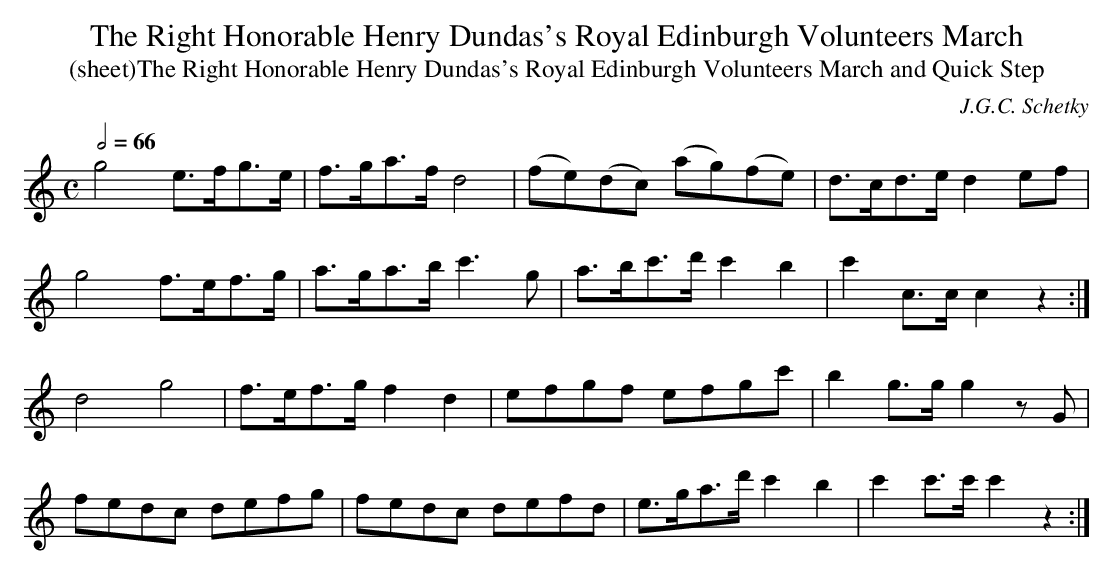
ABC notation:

X:1
T:The Right Honorable Henry Dundas's Royal Edinburgh Volunteers March
T:(sheet)The Right Honorable Henry Dundas's Royal Edinburgh Volunteers March and Quick Step
C:J.G.C. Schetky
M:C
L:1/8
Q:1/2=66
K:C
g4   e>fg>e|f>ga>f d4  |(fe)(dc) (ag)(fe)|d>cd>e   d2 ef |
g4   f>ef>g|a>ga>b c'3g| a>bc'>d' c'2 b2 |c'2c>c   c2 z2:|
d4   g4    |f>ef>g f2d2| efgf     efgc'  |b2 g>g   g2 zG |
fedc defg  |fedc   defd| e>ga>d'  c'2b2  |c'2c'>c' c'2z2:|
